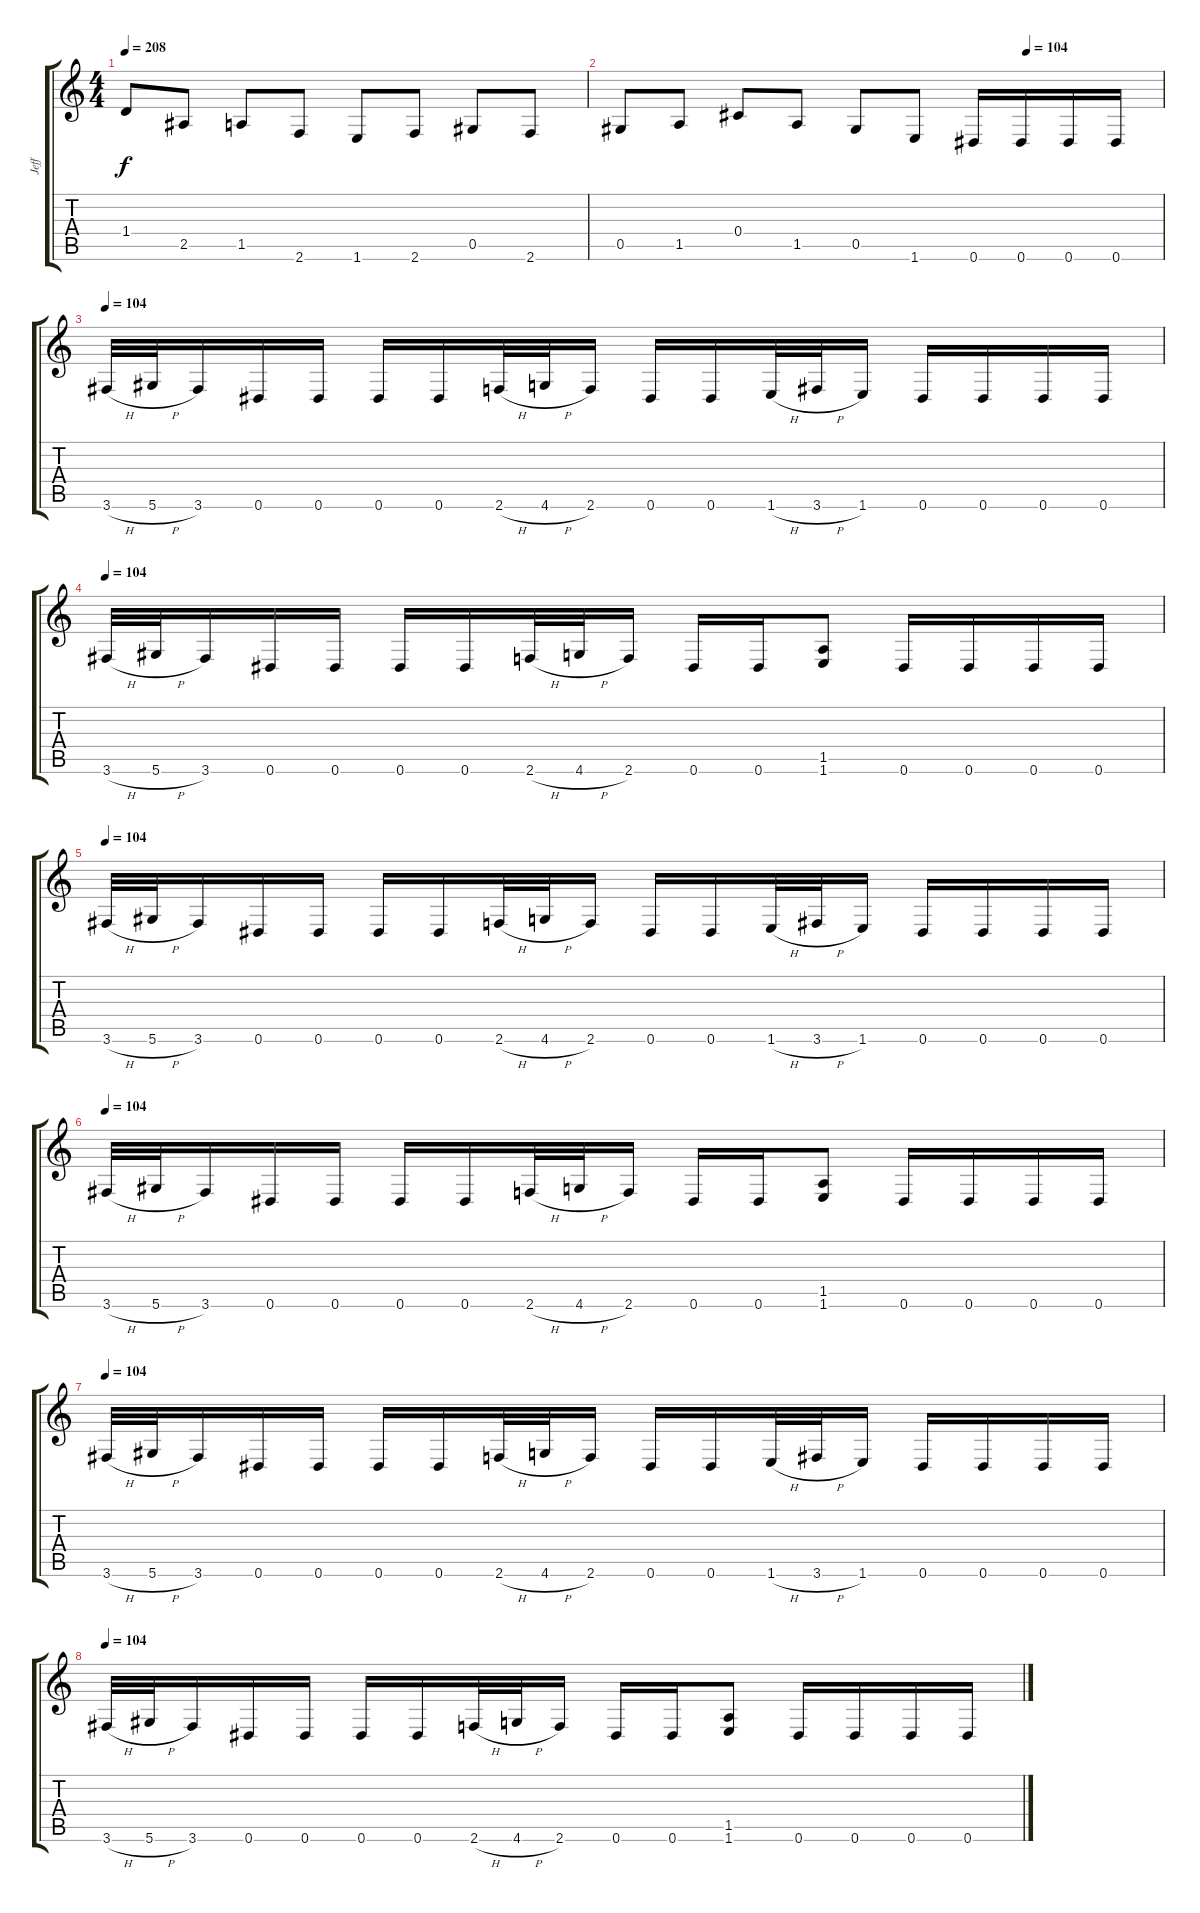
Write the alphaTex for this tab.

\track ("Jeff" "Jeff") {instrument distortionguitar}
\staff {score tabs}
\tuning (Eb4 Bb3 Gb3 Db3 Ab2 Eb2) {hide}
\ts (4 4)
\tempo 208
\clef g2
\ks c
1.4.8{dy f} 2.5.8 1.5.8 2.6.8 1.6.8 2.6.8 0.5.8 2.6.8 |
\tempo (104 0.75)
0.5.8 1.5.8 0.4.8 1.5.8 0.5.8 1.6.8 0.6.16 0.6.16 0.6.16 0.6.16 |
\tempo 104
3.6{h}.32 5.6{h}.32 3.6.16 0.6.16 0.6.16 0.6.16 0.6.16 2.6{h}.32 4.6{h}.32 2.6.16 0.6.16 0.6.16 1.6{h}.32 3.6{h}.32 1.6.16 0.6.16 0.6.16 0.6.16 0.6.16 |
\tempo 104
3.6{h}.32 5.6{h}.32 3.6.16 0.6.16 0.6.16 0.6.16 0.6.16 2.6{h}.32 4.6{h}.32 2.6.16 0.6.16 0.6.16 (1.5 1.6).8 0.6.16 0.6.16 0.6.16 0.6.16 |
\tempo 104
3.6{h}.32 5.6{h}.32 3.6.16 0.6.16 0.6.16 0.6.16 0.6.16 2.6{h}.32 4.6{h}.32 2.6.16 0.6.16 0.6.16 1.6{h}.32 3.6{h}.32 1.6.16 0.6.16 0.6.16 0.6.16 0.6.16 |
\tempo 104
3.6{h}.32 5.6{h}.32 3.6.16 0.6.16 0.6.16 0.6.16 0.6.16 2.6{h}.32 4.6{h}.32 2.6.16 0.6.16 0.6.16 (1.5 1.6).8 0.6.16 0.6.16 0.6.16 0.6.16 |
\tempo 104
3.6{h}.32 5.6{h}.32 3.6.16 0.6.16 0.6.16 0.6.16 0.6.16 2.6{h}.32 4.6{h}.32 2.6.16 0.6.16 0.6.16 1.6{h}.32 3.6{h}.32 1.6.16 0.6.16 0.6.16 0.6.16 0.6.16 |
\tempo 104
3.6{h}.32 5.6{h}.32 3.6.16 0.6.16 0.6.16 0.6.16 0.6.16 2.6{h}.32 4.6{h}.32 2.6.16 0.6.16 0.6.16 (1.5 1.6).8 0.6.16 0.6.16 0.6.16 0.6.16
